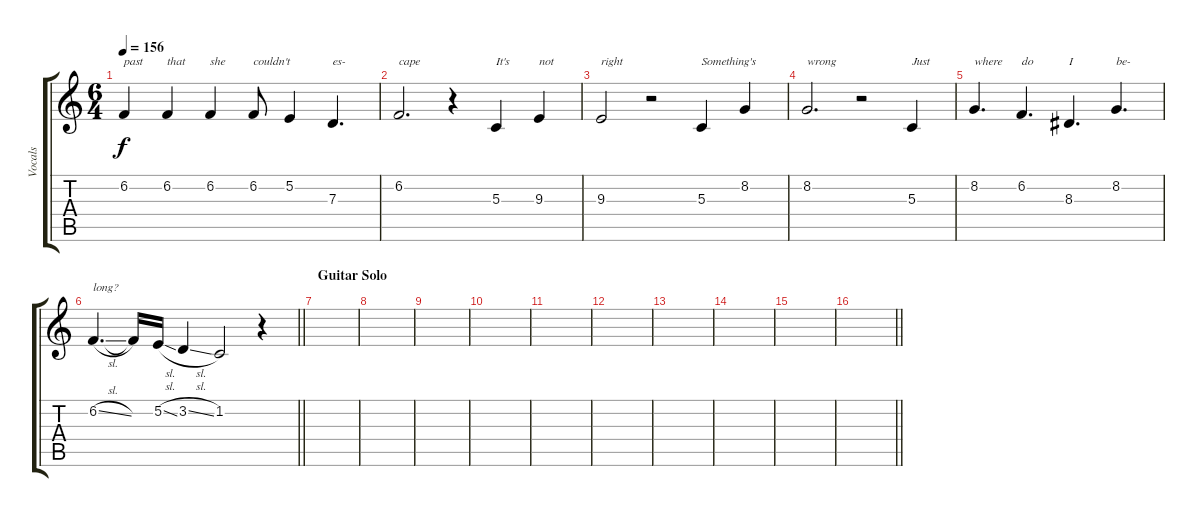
\track ("Vocals" "Vocals") {instrument bassoon}
\staff {score tabs}
\tuning (E4 B3 G3 D3 A2 E2) {hide}
\ts (6 4)
\tempo 156
\clef g2
\ks c
6.2.4{txt "past" dy f} 6.2.4{txt "that"} 6.2.4{txt "she"} 6.2.8{txt "couldn't"} 5.2.4 7.3.4{d txt "es-"} |
6.2.2{d txt "cape"} r.4 5.3.4{txt "It's"} 9.3.4{txt "not"} |
9.3.2{txt "right"} r.2 5.3.4{txt "Something's"} 8.2.4 |
8.2.2{d txt "wrong"} r.2 5.3.4{txt "Just"} |
8.2.4{d txt "where"} 6.2.4{d txt "do"} 8.3.4{d txt "I"} 8.2.4{d txt "be-"} |
\barLineRight lightlight
6.2{sl}.4{d txt "long?"} 6.2{t}.16 5.2{sl}.16 3.2{sl}.4 1.2.2 r.4 |
\section ("" "Guitar Solo")
|
|
|
|
|
|
|
|
|
\barLineRight lightlight
